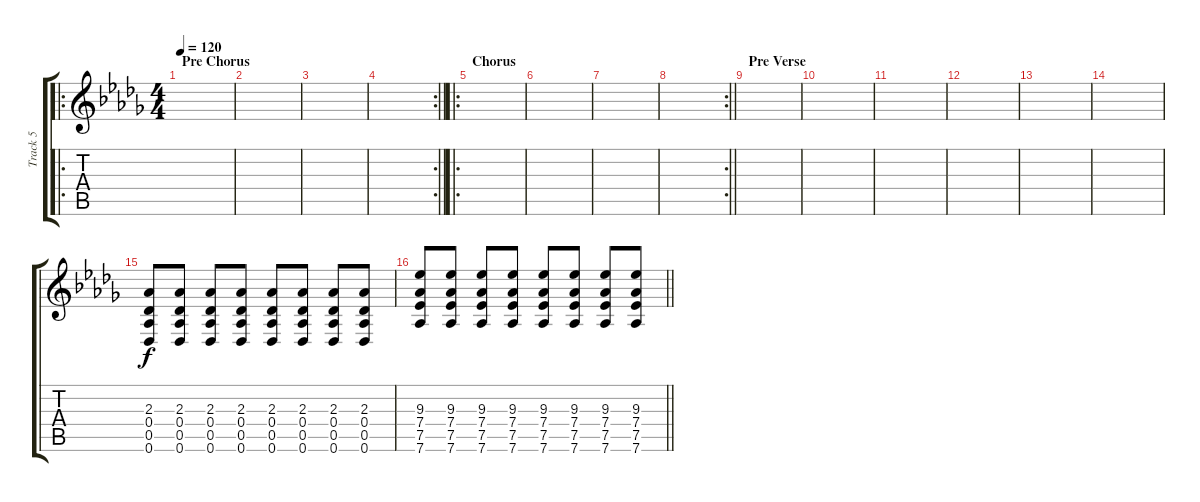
\track ("Track 5" "Track 5") {instrument distortionguitar}
\staff {score tabs}
\tuning (Eb4 Bb3 Gb3 Db3 Ab2 Db2) {hide}
\ro
\ts (4 4)
\section ("" "Pre Chorus")
\tempo 120
\clef g2
\ks db
|
|
|
\rc 2
\barLineRight lightlight
|
\ro
\section ("" "Chorus")
|
|
|
\rc 2
\barLineRight lightlight
|
\section ("" "Pre Verse")
|
|
|
|
|
|
(2.3 0.4 0.5 0.6).8{volume 5 instrument distortionguitar} (2.3 0.4 0.5 0.6).8{volume 13} (2.3 0.4 0.5 0.6).8 (2.3 0.4 0.5 0.6).8 (2.3 0.4 0.5 0.6).8 (2.3 0.4 0.5 0.6).8 (2.3 0.4 0.5 0.6).8 (2.3 0.4 0.5 0.6).8 |
\barLineRight lightlight
(9.3 7.4 7.5 7.6).8 (9.3 7.4 7.5 7.6).8 (9.3 7.4 7.5 7.6).8 (9.3 7.4 7.5 7.6).8 (9.3 7.4 7.5 7.6).8 (9.3 7.4 7.5 7.6).8 (9.3 7.4 7.5 7.6).8 (9.3 7.4 7.5 7.6).8
